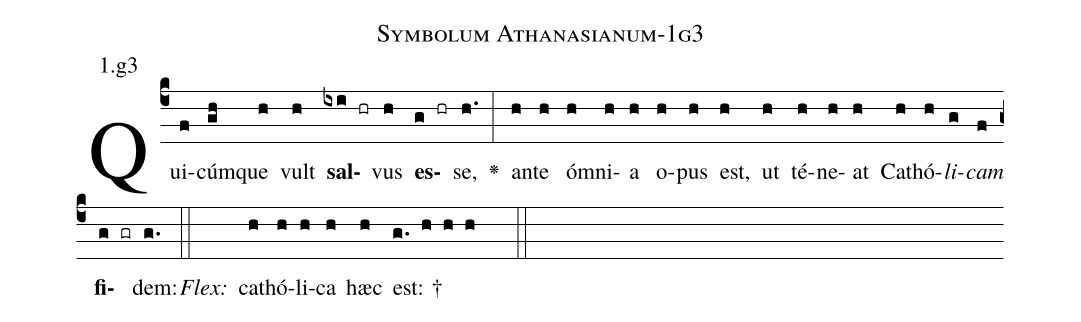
name: Symbolum Athanasianum-1g3;
annotation: 1.g3;
%%
(c4)Qui(f)cúm(gh)que(h) vult(h) <b>sal</b>(ixi hr)vus(h) <b>es</b>(g hr)se,(h.) <v>\greheightstar</v>(:) an(h)te(h) óm(h)ni(h)a(h) o(h)pus(h) est,(h) ut(h) té(h)ne(h)at(h) Ca(h)thó(h)<i>li</i>(g)<i>cam</i>(f) <b>fi</b>(g gr)dem:(g.) (::)
<i>Flex:</i>()  ca(h)thó(h)li(h)ca(h) hæc(h) est: †(g. h h h  ::)

%E(h) u(h) o(g) u(f) a(g) e.(g.) (::)
